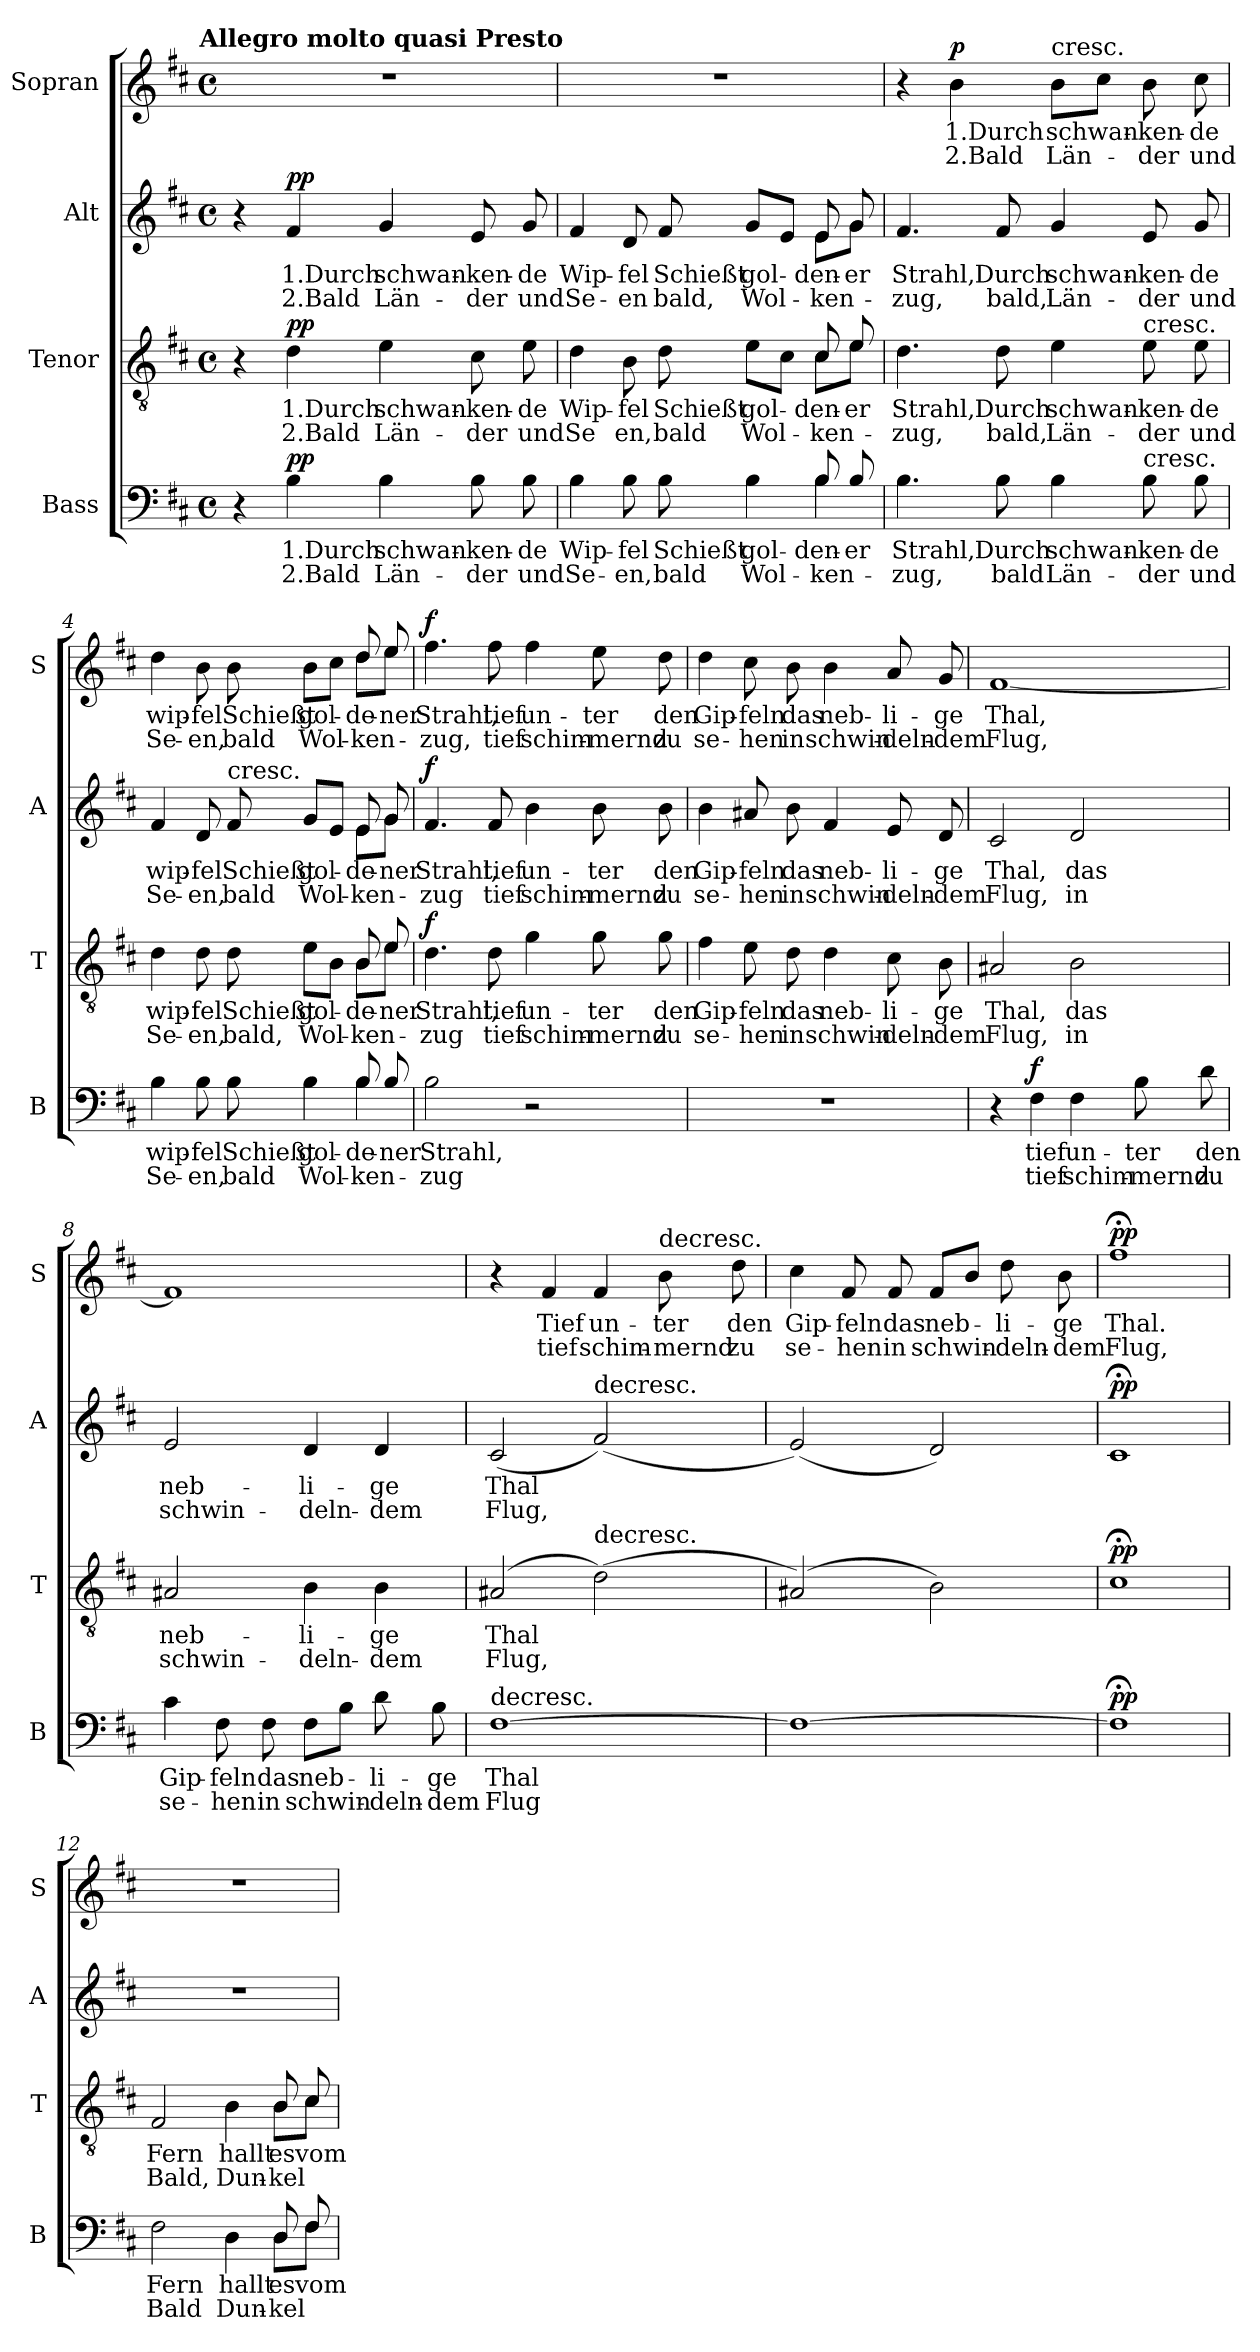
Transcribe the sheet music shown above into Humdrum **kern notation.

**kern	**text	**text	**dynam	**kern	**text	**text	**dynam	**kern	**text	**text	**dynam	**kern	**text	**text	**dynam
*part4	*part4	*part4	*part4	*part3	*part3	*part3	*part3	*part2	*part2	*part2	*part2	*part1	*part1	*part1	*part1
*staff4	*staff4	*staff4	*staff4	*staff3	*staff3	*staff3	*staff3	*staff2	*staff2	*staff2	*staff2	*staff1	*staff1	*staff1	*staff1
*I"Bass	*	*	*	*I"Tenor	*	*	*	*I"Alt	*	*	*	*I"Sopran	*	*	*
*I'B	*	*	*	*I'T	*	*	*	*I'A	*	*	*	*I'S	*	*	*
*clefF4	*	*	*	*clefGv2	*	*	*	*clefG2	*	*	*	*clefG2	*	*	*
*k[f#c#]	*	*	*	*k[f#c#]	*	*	*	*k[f#c#]	*	*	*	*k[f#c#]	*	*	*
*b:	*	*	*	*b:	*	*	*	*b:	*	*	*	*b:	*	*	*
!!LO:TX:omd:t=Allegro molto quasi Presto
*M4/4	*	*	*	*M4/4	*	*	*	*M4/4	*	*	*	*M4/4	*	*	*
*met(c)	*	*	*	*met(c)	*	*	*	*met(c)	*	*	*	*met(c)	*	*	*
*MM184	*	*	*	*MM184	*	*	*	*MM184	*	*	*	*MM184	*	*	*
=1	=1	=1	=1	=1	=1	=1	=1	=1	=1	=1	=1	=1	=1	=1	=1
4r	.	.	.	4r	.	.	.	4r	.	.	.	1r	.	.	.
!	!	!	!LO:DY:a	!	!	!	!LO:DY:a	!	!	!	!LO:DY:a	!	!	!	!
4B	1.Durch	2.Bald	pp	4d	1.Durch	2.Bald	pp	4f#	1.Durch	2.Bald	pp	.	.	.	.
4B	schwan-	Län-	.	4e	schwan-	Län-	.	4g	schwan-	Län-	.	.	.	.	.
8B	-ken-	-der	.	8c#	-ken-	-der	.	8e	-ken-	-der	.	.	.	.	.
8B	-de	und	.	8e	-de	und	.	8g	-de	und	.	.	.	.	.
=2	=2	=2	=2	=2	=2	=2	=2	=2	=2	=2	=2	=2	=2	=2	=2
*^	*	*	*	*^	*	*	*	*^	*	*	*	*	*	*	*
4B	2.ryy	Wip-	Se-	.	4d	2.ryy	Wip-	Se	.	4f#	2.ryy	Wip-	Se-	.	1r	.	.	.
8B	.	-fel	-en,	.	8B	.	-fel	-en,	.	8d	.	-fel	-en	.	.	.	.	.
8B	.	Schießt	bald	.	8d	.	Schießt	bald	.	8f#	.	Schießt	bald,	.	.	.	.	.
4B	.	gol-	Wol-	.	8eL	.	gol-	Wol-	.	8gL	.	gol-	Wol-	.	.	.	.	.
.	.	.	.	.	8c#J	.	.	.	.	8eJ	.	.	.	.	.	.	.	.
8B	4B	-den-	-ken-	.	8c#	8c#L	-den-	-ken-	.	8e	8eL	-den-	-ken-	.	.	.	.	.
8B	.	-er	.	.	8e	8eJ	-er	.	.	8g	8gJ	-er	.	.	.	.	.	.
*v	*v	*	*	*	*	*	*	*	*	*v	*v	*	*	*	*	*	*	*
*	*	*	*	*v	*v	*	*	*	*	*	*	*	*	*	*	*
=3	=3	=3	=3	=3	=3	=3	=3	=3	=3	=3	=3	=3	=3	=3	=3
4.B	Strahl,	-zug,	.	4.d	Strahl,	-zug,	.	4.f#	Strahl,	zug,	.	4r	.	.	.
!	!	!	!	!	!	!	!	!	!	!	!	!	!	!	!LO:DY:a
.	.	.	.	.	.	.	.	.	.	.	.	4b	1.Durch	2.Bald	p
8B	Durch	bald	.	8d	Durch	bald,	.	8f#	Durch	bald,	.	.	.	.	.
!	!	!	!	!	!	!	!	!	!	!	!	!LO:TX:a:t=cresc.	!	!	!
4B	schwan-	Län-	.	4e	schwan-	Län-	.	4g	schwan-	Län-	.	8bL	schwan-	Län-	.
.	.	.	.	.	.	.	.	.	.	.	.	8cc#J	.	.	.
!	!	!	!	!LO:TX:a:t=cresc.	!	!	!	!	!	!	!	!	!	!	!
!LO:TX:a:t=cresc.	!	!	!	!	!	!	!	!	!	!	!	!	!	!	!
8B	-ken-	-der	.	8e	-ken-	-der	.	8e	-ken-	-der	.	8b	-ken-	-der	.
8B	-de	und	.	8e	-de	und	.	8g	-de	und	.	8cc#	-de	und	.
=4	=4	=4	=4	=4	=4	=4	=4	=4	=4	=4	=4	=4	=4	=4	=4
*^	*	*	*	*^	*	*	*	*^	*	*	*	*^	*	*	*
4B	2.ryy	wip-	Se-	.	4d	2.ryy	wip-	Se-	.	4f#	2.ryy	wip-	Se-	.	4dd	2.ryy	wip-	Se-	.
8B	.	-fel	-en,	.	8d	.	-fel	-en,	.	8d	.	-fel	-en,	.	8b	.	-fel	-en,	.
!	!	!	!	!	!	!	!	!	!	!LO:TX:a:t=cresc.	!	!	!	!	!	!	!	!	!
8B	.	Schießt	bald	.	8d	.	Schießt	bald,	.	8f#	.	Schießt	bald	.	8b	.	Schießt	bald	.
4B	.	gol-	Wol-	.	8eL	.	gol-	Wol-	.	8gL	.	gol-	Wol-	.	8bL	.	gol-	Wol-	.
.	.	.	.	.	8BJ	.	.	.	.	8eJ	.	.	.	.	8cc#J	.	.	.	.
8B	4B	-de-	-ken-	.	8B	8BL	-de-	-ken-	.	8e	8eL	-de-	-ken-	.	8dd	8ddL	-de-	-ken-	.
8B	.	-ner	.	.	8e	8eJ	-ner	.	.	8g	8gJ	-ner	.	.	8ee	8eeJ	-ner	.	.
*v	*v	*	*	*	*	*	*	*	*	*	*	*	*	*	*	*	*	*	*
=5	=5	=5	=5	=5	=5	=5	=5	=5	=5	=5	=5	=5	=5	=5	=5	=5	=5	=5
!	!	!	!	!	!	!	!	!LO:DY:a	!	!	!	!	!LO:DY:a	!	!	!	!	!LO:DY:a
*	*	*	*	*v	*v	*	*	*	*	*	*	*	*	*v	*v	*	*	*
*	*	*	*	*	*	*	*	*v	*v	*	*	*	*	*	*	*
2B	Strahl,	-zug	.	4.d	Strahl,	zug	f	4.f#	Strahl,	zug	f	4.ff#	Strahl,	zug,	f
.	.	.	.	8d	tief	tief	.	8f#	tief	tief	.	8ff#	tief	tief	.
2r	.	.	.	4g	un-	schim-	.	4b	un-	schim-	.	4ff#	un-	schim-	.
.	.	.	.	8g	-ter	-mernd	.	8b	-ter	-mernd	.	8ee	-ter	-mernd	.
.	.	.	.	8g	den	zu	.	8b	den	zu	.	8dd	den	zu	.
=6	=6	=6	=6	=6	=6	=6	=6	=6	=6	=6	=6	=6	=6	=6	=6
1r	.	.	.	4f#	Gip-	se-	.	4b	Gip-	se-	.	4dd	Gip-	se-	.
.	.	.	.	8e	-feln	-hen	.	8a#X	-feln	-hen	.	8cc#	-feln	-hen	.
.	.	.	.	8d	das	in	.	8b	das	in	.	8b	das	in	.
.	.	.	.	4d	neb-	schwin-	.	4f#	neb-	schwin-	.	4b	neb-	schwin-	.
.	.	.	.	8c#	-li-	-deln-	.	8e	-li-	-deln-	.	8a	-li-	-deln-	.
.	.	.	.	8B	-ge	-dem	.	8d	-ge	-dem	.	8g	-ge	-dem	.
=7	=7	=7	=7	=7	=7	=7	=7	=7	=7	=7	=7	=7	=7	=7	=7
4r	.	.	.	2A#X	Thal,	Flug,	.	2c#	Thal,	Flug,	.	[1f#	Thal,	Flug,	.
!	!	!	!LO:DY:a	!	!	!	!	!	!	!	!	!	!	!	!
4F#	tief	tief	f	.	.	.	.	.	.	.	.	.	.	.	.
4F#	un-	schim-	.	2B	das	in	.	2d	das	in	.	.	.	.	.
8B	-ter	-mernd	.	.	.	.	.	.	.	.	.	.	.	.	.
8d	den	zu	.	.	.	.	.	.	.	.	.	.	.	.	.
=8	=8	=8	=8	=8	=8	=8	=8	=8	=8	=8	=8	=8	=8	=8	=8
4c#	Gip-	se-	.	2A#X	neb-	schwin-	.	2e	neb-	schwin-	.	1f#]	.	.	.
8F#	-feln	-hen	.	.	.	.	.	.	.	.	.	.	.	.	.
8F#	das	in	.	.	.	.	.	.	.	.	.	.	.	.	.
8F#L	neb-	schwin-	.	4B	-li-	-deln-	.	4d	-li-	-deln-	.	.	.	.	.
8BJ	.	.	.	.	.	.	.	.	.	.	.	.	.	.	.
8d	-li-	-deln-	.	4B	-ge	-dem	.	4d	-ge	-dem	.	.	.	.	.
8B	-ge	-dem	.	.	.	.	.	.	.	.	.	.	.	.	.
=9	=9	=9	=9	=9	=9	=9	=9	=9	=9	=9	=9	=9	=9	=9	=9
!LO:TX:a:t=decresc.	!	!	!	!	!	!	!	!	!	!	!	!	!	!	!
[1F#	Thal	Flug	.	(2A#X	Thal	Flug,	.	(2c#	Thal	Flug,	.	4r	.	.	.
.	.	.	.	.	.	.	.	.	.	.	.	4f#	Tief	tief	.
!	!	!	!	!	!	!	!	!LO:TX:a:t=decresc.	!	!	!	!	!	!	!
!	!	!	!	!LO:TX:a:t=decresc.	!	!	!	!	!	!	!	!	!	!	!
.	.	.	.	(2d)	.	.	.	(2f#)	.	.	.	4f#	un-	schim-	.
!	!	!	!	!	!	!	!	!	!	!	!	!LO:TX:a:t=decresc.	!	!	!
.	.	.	.	.	.	.	.	.	.	.	.	8b	-ter	-mernd	.
.	.	.	.	.	.	.	.	.	.	.	.	8dd	den	zu	.
=10	=10	=10	=10	=10	=10	=10	=10	=10	=10	=10	=10	=10	=10	=10	=10
1F#_	.	.	.	(2A#X)	.	.	.	(2e)	.	.	.	4cc#	Gip-	se-	.
.	.	.	.	.	.	.	.	.	.	.	.	8f#	-feln	-hen	.
.	.	.	.	.	.	.	.	.	.	.	.	8f#	das	in	.
.	.	.	.	2B)	.	.	.	2d)	.	.	.	8f#L	neb-	schwin-	.
.	.	.	.	.	.	.	.	.	.	.	.	8bJ	.	.	.
.	.	.	.	.	.	.	.	.	.	.	.	8dd	-li-	-deln-	.
.	.	.	.	.	.	.	.	.	.	.	.	8b	-ge	-dem	.
=11	=11	=11	=11	=11	=11	=11	=11	=11	=11	=11	=11	=11	=11	=11	=11
!	!	!	!LO:DY:a	!	!	!	!LO:DY:a	!	!	!	!LO:DY:a	!	!	!	!LO:DY:a
1F#;<]	.	.	pp	1c#;<	.	.	pp	1c#;<	.	.	pp	1ff#;<	Thal.	Flug,	pp
=12	=12	=12	=12	=12	=12	=12	=12	=12	=12	=12	=12	=12	=12	=12	=12
*^	*	*	*	*^	*	*	*	*	*	*	*	*	*	*	*
2F#	2.ryy	Fern	Bald	.	2F#	2.ryy	Fern	Bald,	.	1r	.	.	.	1r	.	.	.
4D	.	hallt	Dun-	.	4B	.	hallt	Dun-	.	.	.	.	.	.	.	.	.
8D	8DL	es	-kel	.	8B	8BL	es	-kel	.	.	.	.	.	.	.	.	.
8F#	8F#J	vom	.	.	8c#	8c#J	vom	.	.	.	.	.	.	.	.	.	.
*v	*v	*	*	*	*	*	*	*	*	*	*	*	*	*	*	*	*
*	*	*	*	*v	*v	*	*	*	*	*	*	*	*	*	*	*
=	=	=	=	=	=	=	=	=	=	=	=	=	=	=	=
*-	*-	*-	*-	*-	*-	*-	*-	*-	*-	*-	*-	*-	*-	*-	*-
